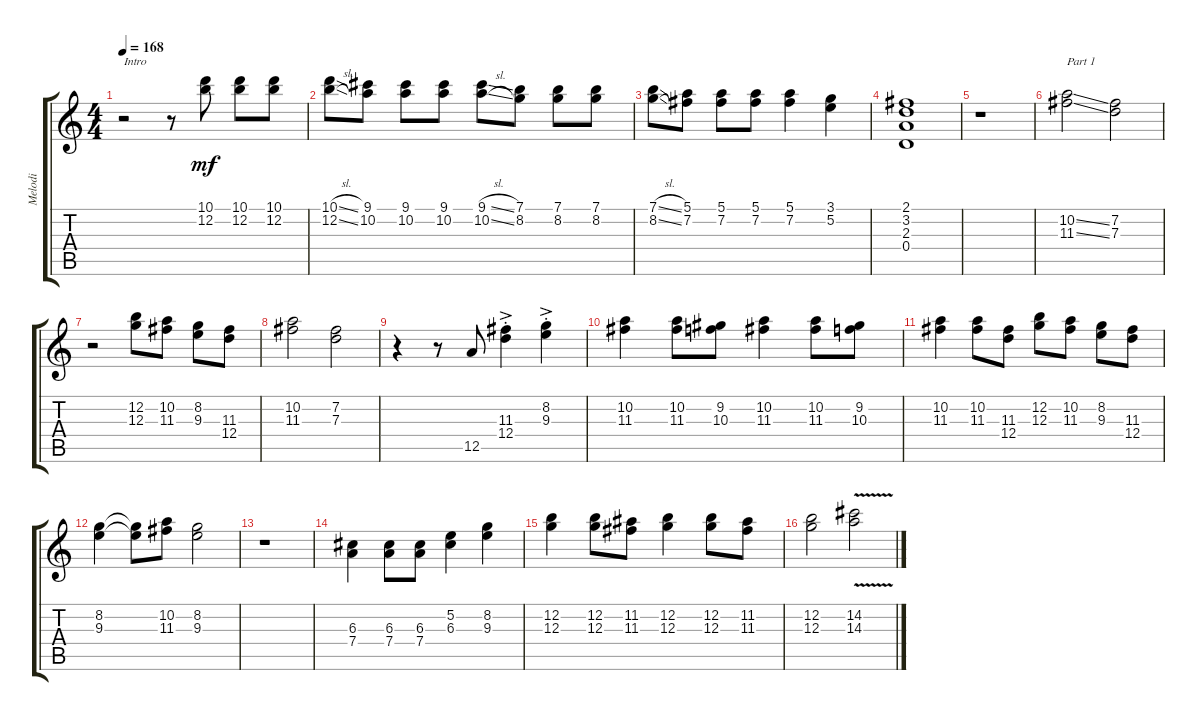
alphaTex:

\track ("Melodi" "Melodi") {instrument acousticguitarsteel}
\staff {score tabs}
\tuning (E4 B3 G3 D3 A2 E2) {hide}
\ts (4 4)
\tempo 168
\clef g2
\ks c
r.2{txt "Intro" dy mf instrument acousticguitarsteel} r.8 (10.1 12.2).8 (10.1 12.2).8 (10.1 12.2).8 |
(10.1{sl} 12.2{sl}).8 (9.1 10.2).8 (9.1 10.2).8 (9.1 10.2).8 (9.1{sl} 10.2{sl}).8 (7.1 8.2).8 (7.1 8.2).8 (7.1 8.2).8 |
(7.1{sl} 8.2{sl}).8 (5.1 7.2).8 (5.1 7.2).8 (5.1 7.2).8 (5.1 7.2).4 (3.1 5.2).4 |
(2.1 3.2 2.3 0.4).1 |
r.1 |
(10.2{ss} 11.3{ss}).2{txt "Part 1"} (7.2 7.3).2 |
r.2 (12.2 12.3).8 (10.2 11.3).8 (8.2 9.3).8 (11.3 12.4).8 |
(10.2 11.3).2 (7.2 7.3).2 |
r.4 r.8 12.5.8 (11.3{ac st} 12.4{ac st}).4 (8.2{ac st} 9.3{ac st}).4 |
(10.2 11.3).4 (10.2 11.3).8 (9.2 10.3).8 (10.2 11.3).4 (10.2 11.3).8 (9.2 10.3).8 |
(10.2 11.3).4 (10.2 11.3).8 (11.3 12.4).8 (12.2 12.3).8 (10.2 11.3).8 (8.2 9.3).8 (11.3 12.4).8 |
(8.2 9.3).4 (8.2{t} 9.3{t}).8 (10.2 11.3).8 (8.2 9.3).2 |
r.1 |
(6.3 7.4).4 (6.3 7.4).8 (6.3 7.4).8 (5.2 6.3).4 (8.2 9.3).4 |
(12.2 12.3).4 (12.2 12.3).8 (11.2 11.3).8 (12.2 12.3).4 (12.2 12.3).8 (11.2 11.3).8 |
(12.2 12.3).2 (14.2{v} 14.3).2
